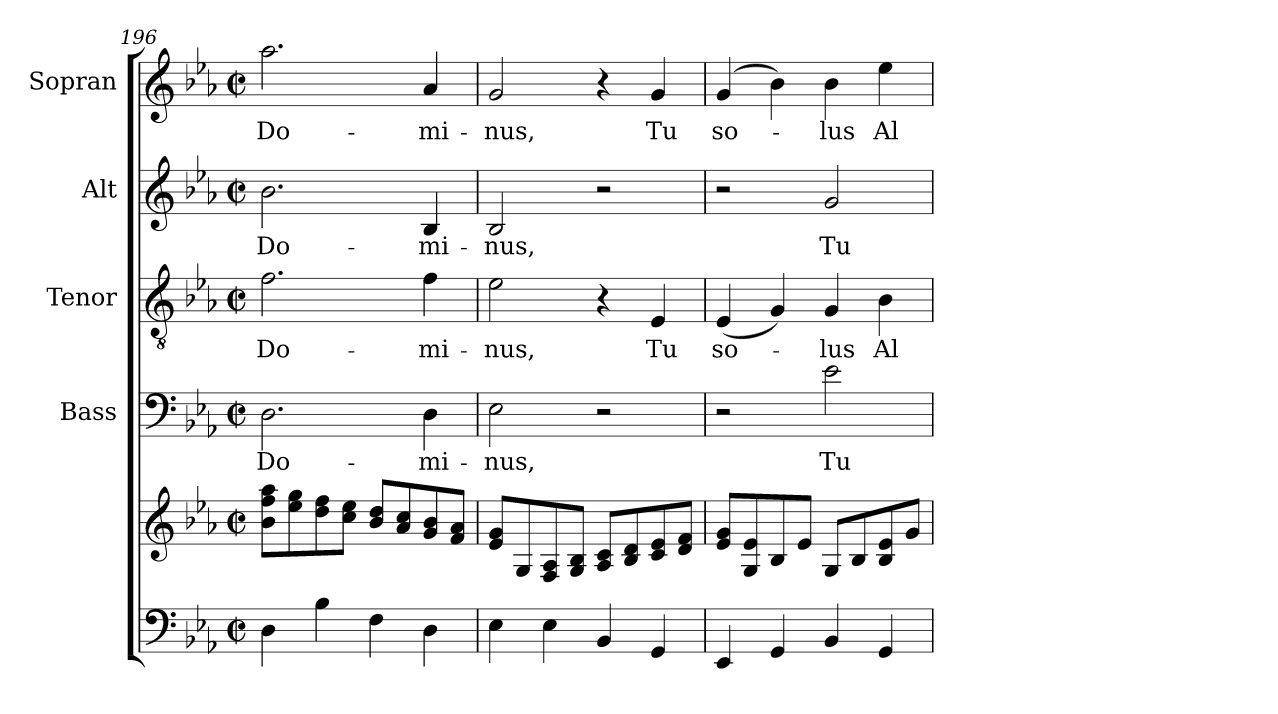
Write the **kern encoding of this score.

**kern	**kern	**kern	**text	**kern	**text	**kern	**text	**kern	**text
*part5	*part5	*part4	*part4	*part3	*part3	*part2	*part2	*part1	*part1
*staff6	*staff5	*staff4	*staff4	*staff3	*staff3	*staff2	*staff2	*staff1	*staff1
*	*	*I"Bass	*	*I"Tenor	*	*I"Alt	*	*I"Sopran	*
*	*	*I'B.	*	*I'T.	*	*I'A.	*	*I'S.	*
*clefF4	*clefG2	*clefF4	*	*clefGv2	*	*clefG2	*	*clefG2	*
*k[b-e-a-]	*k[b-e-a-]	*k[b-e-a-]	*	*k[b-e-a-]	*	*k[b-e-a-]	*	*k[b-e-a-]	*
*E-:	*E-:	*E-:	*	*E-:	*	*E-:	*	*E-:	*
*M2/2	*M2/2	*M2/2	*	*M2/2	*	*M2/2	*	*M2/2	*
*met(c|)	*met(c|)	*met(c|)	*	*met(c|)	*	*met(c|)	*	*met(c|)	*
=196	=196	=196	=196	=196	=196	=196	=196	=196	=196
!	!	!	!LO:LY:b	!	!LO:LY:b	!	!LO:LY:b	!	!LO:LY:b
4D\	8b-\ 8ff\ 8aa-\L	2.D\	Do-	2.f\	Do-	2.b-\	Do-	2.aa-\	Do-
.	8ee-\ 8gg\	.	.	.	.	.	.	.	.
4B-\	8dd\ 8ff\	.	.	.	.	.	.	.	.
.	8cc\ 8ee-\J	.	.	.	.	.	.	.	.
4F\	8b-/ 8dd/L	.	.	.	.	.	.	.	.
.	8a-/ 8cc/	.	.	.	.	.	.	.	.
!	!	!	!LO:LY:b	!	!LO:LY:b	!	!LO:LY:b	!	!LO:LY:b
4D\	8g/ 8b-/	4D\	-mi-	4f\	-mi-	4B-/	-mi-	4a-/	-mi-
.	8f/ 8a-/J	.	.	.	.	.	.	.	.
=197	=197	=197	=197	=197	=197	=197	=197	=197	=197
!	!	!	!LO:LY:b	!	!LO:LY:b	!	!LO:LY:b	!	!LO:LY:b
4E-\	8e-/ 8g/L	2E-\	-nus,	2e-\	-nus,	2B-/	-nus,	2g/	-nus,
.	8G/	.	.	.	.	.	.	.	.
4E-\	8F/ 8A-/	.	.	.	.	.	.	.	.
.	8G/ 8B-/J	.	.	.	.	.	.	.	.
4BB-/	8A-/ 8c/L	2r	.	4r	.	2r	.	4r	.
.	8B-/ 8d/	.	.	.	.	.	.	.	.
!	!	!	!	!	!LO:LY:b	!	!	!	!LO:LY:b
4GG/	8c/ 8e-/	.	.	4E-/	Tu	.	.	4g/	Tu
.	8d/ 8f/J	.	.	.	.	.	.	.	.
=198	=198	=198	=198	=198	=198	=198	=198	=198	=198
!	!	!	!	!	!LO:LY:b	!	!	!	!LO:LY:b
4EE-/	8e-/ 8g/L	2r	.	(<4E-/	so-	2r	.	(4g/	so-
.	8G/ 8e-/	.	.	.	.	.	.	.	.
4GG/	8B-/	.	.	4G/)	.	.	.	4b-\)	.
.	8e-/J	.	.	.	.	.	.	.	.
!	!	!	!LO:LY:b	!	!LO:LY:b	!	!LO:LY:b	!	!LO:LY:b
4BB-/	8G/L	2e-\	Tu	4G/	-lus	2g/	Tu	4b-\	-lus
.	8B-/	.	.	.	.	.	.	.	.
!	!	!	!	!	!LO:LY:b	!	!	!	!LO:LY:b
4GG/	8B-/ 8e-/	.	.	4B-\	Al-	.	.	4ee-\	Al-
.	8g/J	.	.	.	.	.	.	.	.
=	=	=	=	=	=	=	=	=	=
*-	*-	*-	*-	*-	*-	*-	*-	*-	*-
